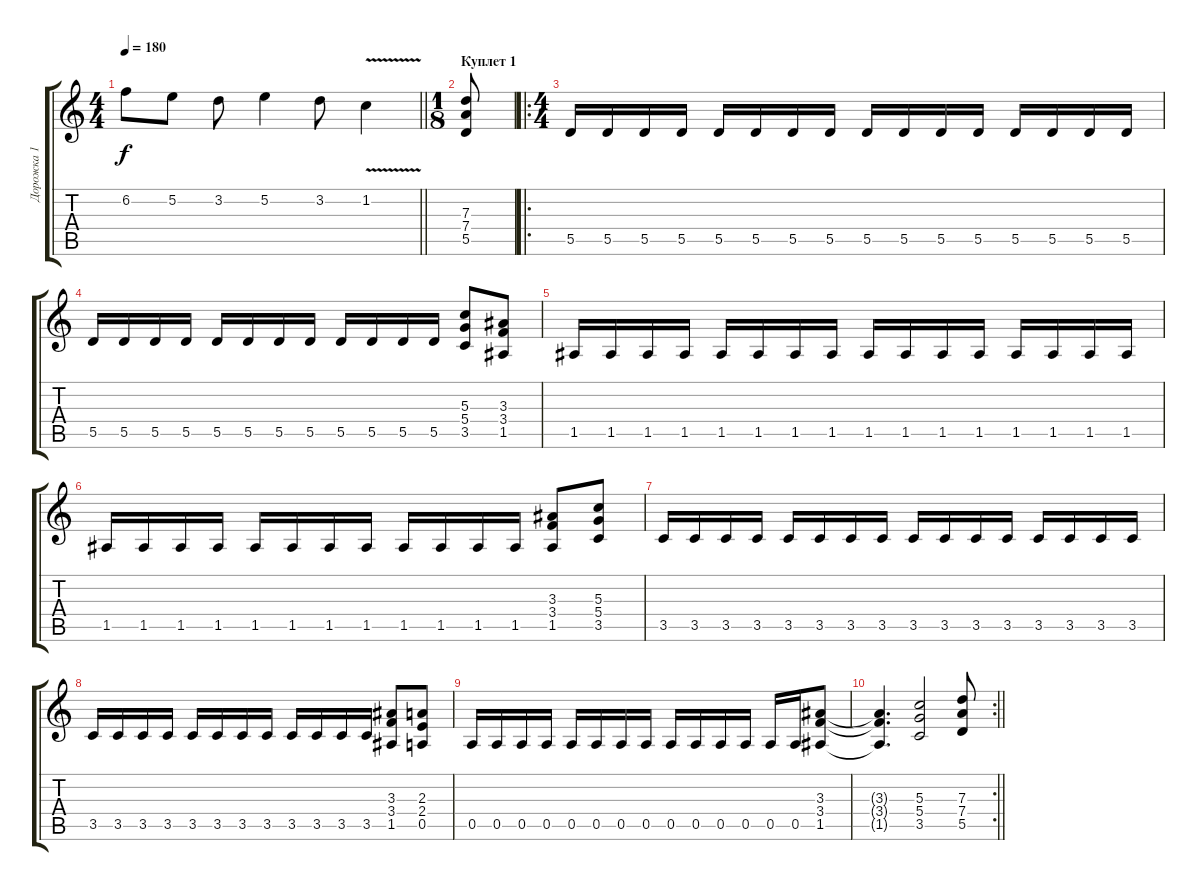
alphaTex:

\track ("Дорожка 1" "Дорожка 1") {instrument overdrivenguitar}
\staff {score tabs}
\tuning (E4 B3 G3 D3 A2 E2) {hide}
\ts (4 4)
\tempo 180
\clef g2
\barLineRight lightlight
\ks c
6.2{t}.8{dy f} 5.2.8 3.2.8 5.2.4 3.2.8 1.2{v}.4 |
\ts (1 8)
\section ("" "Куплет 1")
(7.3 7.4 5.5).8 |
\ro
\ts (4 4)
5.5.16 5.5.16 5.5.16 5.5.16 5.5.16 5.5.16 5.5.16 5.5.16 5.5.16 5.5.16 5.5.16 5.5.16 5.5.16 5.5.16 5.5.16 5.5.16 |
5.5.16 5.5.16 5.5.16 5.5.16 5.5.16 5.5.16 5.5.16 5.5.16 5.5.16 5.5.16 5.5.16 5.5.16 (5.3 5.4 3.5).8 (3.3 3.4 1.5).8 |
1.5.16 1.5.16 1.5.16 1.5.16 1.5.16 1.5.16 1.5.16 1.5.16 1.5.16 1.5.16 1.5.16 1.5.16 1.5.16 1.5.16 1.5.16 1.5.16 |
1.5.16 1.5.16 1.5.16 1.5.16 1.5.16 1.5.16 1.5.16 1.5.16 1.5.16 1.5.16 1.5.16 1.5.16 (3.3 3.4 1.5).8 (5.3 5.4 3.5).8 |
3.5.16 3.5.16 3.5.16 3.5.16 3.5.16 3.5.16 3.5.16 3.5.16 3.5.16 3.5.16 3.5.16 3.5.16 3.5.16 3.5.16 3.5.16 3.5.16 |
3.5.16 3.5.16 3.5.16 3.5.16 3.5.16 3.5.16 3.5.16 3.5.16 3.5.16 3.5.16 3.5.16 3.5.16 (3.3 3.4 1.5).8 (2.3 2.4 0.5).8 |
0.5.16 0.5.16 0.5.16 0.5.16 0.5.16 0.5.16 0.5.16 0.5.16 0.5.16 0.5.16 0.5.16 0.5.16 0.5.16 0.5.16 (3.3 3.4 1.5).8 |
\rc 2
\barLineRight lightlight
(3.3{t} 3.4{t} 1.5{t}).4{d} (5.3 5.4 3.5).2 (7.3 7.4 5.5).8
